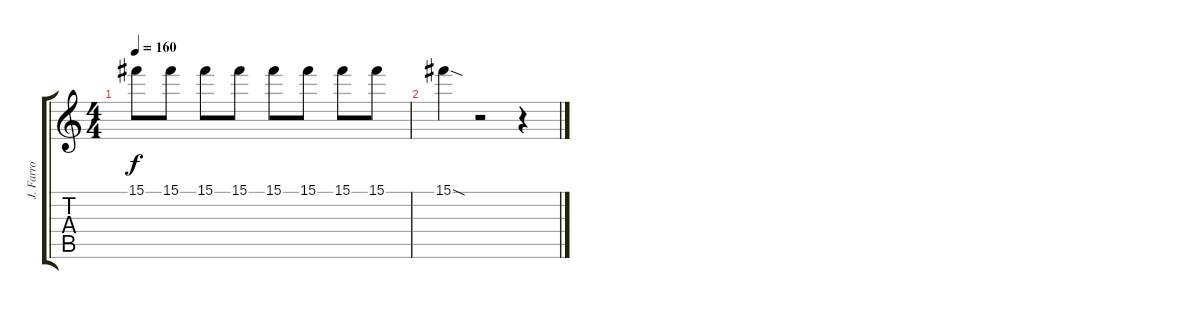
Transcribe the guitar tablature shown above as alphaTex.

\track ("J. Farro" "J. Farro") {instrument distortionguitar}
\staff {score tabs}
\tuning (Eb4 Bb3 Gb3 Db3 Ab2 Db2) {hide}
\ts (4 4)
\tempo 160
\clef g2
\ks c
15.1.8{dy f} 15.1.8 15.1.8 15.1.8 15.1.8 15.1.8 15.1.8 15.1.8 |
15.1{sod}.4 r.2 r.4
